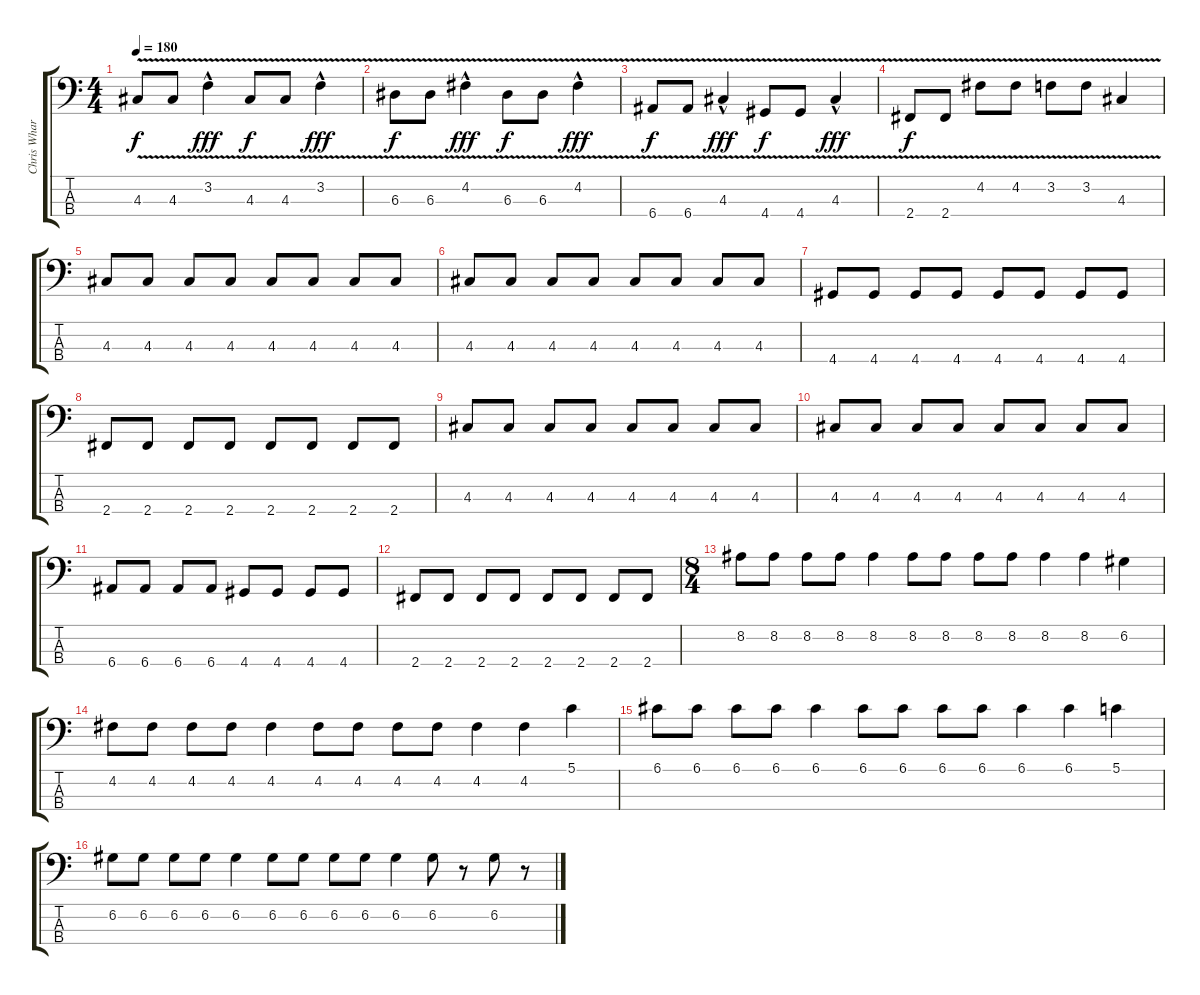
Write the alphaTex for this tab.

\track ("Chris Wharton" "Chris Whar") {instrument electricbasspick}
\staff {score tabs}
\tuning (G2 D2 A1 E1) {hide}
\ts (4 4)
\tempo 180
\clef f4
\ks c
4.3{v}.8{dy f} 4.3{v}.8 3.2{v hac}.4{dy fff} 4.3{v}.8{dy f} 4.3{v}.8 3.2{v hac}.4{dy fff} |
6.3{v}.8{dy f} 6.3{v}.8 4.2{v hac}.4{dy fff} 6.3{v}.8{dy f} 6.3{v}.8 4.2{v hac}.4{dy fff} |
6.4{v}.8{dy f} 6.4{v}.8 4.3{v hac}.4{dy fff} 4.4{v}.8{dy f} 4.4{v}.8 4.3{v hac}.4{dy fff} |
2.4{v}.8{dy f} 2.4{v}.8 4.2{v}.8 4.2{v}.8 3.2{v}.8 3.2{v}.8 4.3{v}.4 |
4.3.8 4.3.8 4.3.8 4.3.8 4.3.8 4.3.8 4.3.8 4.3.8 |
4.3.8 4.3.8 4.3.8 4.3.8 4.3.8 4.3.8 4.3.8 4.3.8 |
4.4.8 4.4.8 4.4.8 4.4.8 4.4.8 4.4.8 4.4.8 4.4.8 |
2.4.8 2.4.8 2.4.8 2.4.8 2.4.8 2.4.8 2.4.8 2.4.8 |
4.3.8 4.3.8 4.3.8 4.3.8 4.3.8 4.3.8 4.3.8 4.3.8 |
4.3.8 4.3.8 4.3.8 4.3.8 4.3.8 4.3.8 4.3.8 4.3.8 |
6.4.8 6.4.8 6.4.8 6.4.8 4.4.8 4.4.8 4.4.8 4.4.8 |
2.4.8 2.4.8 2.4.8 2.4.8 2.4.8 2.4.8 2.4.8 2.4.8 |
\ts (8 4)
8.2.8 8.2.8 8.2.8 8.2.8 8.2.4 8.2.8 8.2.8 8.2.8 8.2.8 8.2.4 8.2.4 6.2.4 |
4.2.8 4.2.8 4.2.8 4.2.8 4.2.4 4.2.8 4.2.8 4.2.8 4.2.8 4.2.4 4.2.4 5.1.4 |
6.1.8 6.1.8 6.1.8 6.1.8 6.1.4 6.1.8 6.1.8 6.1.8 6.1.8 6.1.4 6.1.4 5.1.4 |
6.2.8 6.2.8 6.2.8 6.2.8 6.2.4 6.2.8 6.2.8 6.2.8 6.2.8 6.2.4 6.2.8 r.8 6.2.8 r.8
